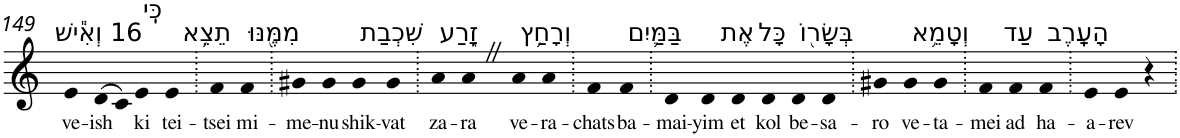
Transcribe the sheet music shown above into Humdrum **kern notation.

**kern	**text
*part1	*part1
*staff1	*staff1
*I"Piano	*
*I'Pno	*
!!LO:PB:g=z
*clefG2	*
*k[]	*
=149	=149
!LO:TX:a:t=16 וְאִ֕ישׁ	!
!	!LO:LY:b
4e	ve-
!	!LO:LY:b
(>8d	-ish
8c)	.
!LO:TX:a:t=כִּֽי	!
!	!LO:LY:b
4e	ki
!LO:TX:a:t=תֵצֵ֥א	!
!	!LO:LY:b
4e	tei-
=150.	=150.
!	!LO:LY:b
4f	-tsei
!LO:TX:a:t=מִמֶּ֖נּוּ	!
!	!LO:LY:b
4f	mi-
=151.	=151.
!	!LO:LY:b
4g#X	-me-
!	!LO:LY:b
4g#	-nu
!LO:TX:a:t=שִׁכְבַת	!
!	!LO:LY:b
4g#	shik-
!	!LO:LY:b
4g#	-vat
=152.	=152.
!LO:TX:a:t=זָ֑רַע	!
!	!LO:LY:b
4a	za-
!	!LO:LY:b
4aZ	-ra
!LO:TX:a:t=וְרָחַ֥ץ	!
!	!LO:LY:b
4a	ve-
!	!LO:LY:b
4a	-ra-
=153.	=153.
!	!LO:LY:b
4f	-chats
!LO:TX:a:t=בַּמַּ֛יִם	!
!	!LO:LY:b
4f	ba-
=154.	=154.
!	!LO:LY:b
4d	-mai-
!	!LO:LY:b
4d	-yim
!LO:TX:a:t=אֶת	!
!	!LO:LY:b
4d	et
!LO:TX:a:t=כָּל	!
!	!LO:LY:b
4d	kol
!LO:TX:a:t=בְּשָׂר֖וֹ	!
!	!LO:LY:b
4d	be-
!	!LO:LY:b
4d	-sa-
=155.	=155.
!	!LO:LY:b
4g#X	-ro
!LO:TX:a:t=וְטָמֵ֥א	!
!	!LO:LY:b
4g#	ve-
!	!LO:LY:b
4g#	-ta-
=156.	=156.
!	!LO:LY:b
4f	-mei
!LO:TX:a:t=עַד	!
!	!LO:LY:b
4f	ad
!LO:TX:a:t=הָעָֽרֶב	!
!	!LO:LY:b
4f	ha-
=157.	=157.
!	!LO:LY:b
4e	-a-
!	!LO:LY:b
4e	-rev
4r	.
=.	=.
*-	*-
